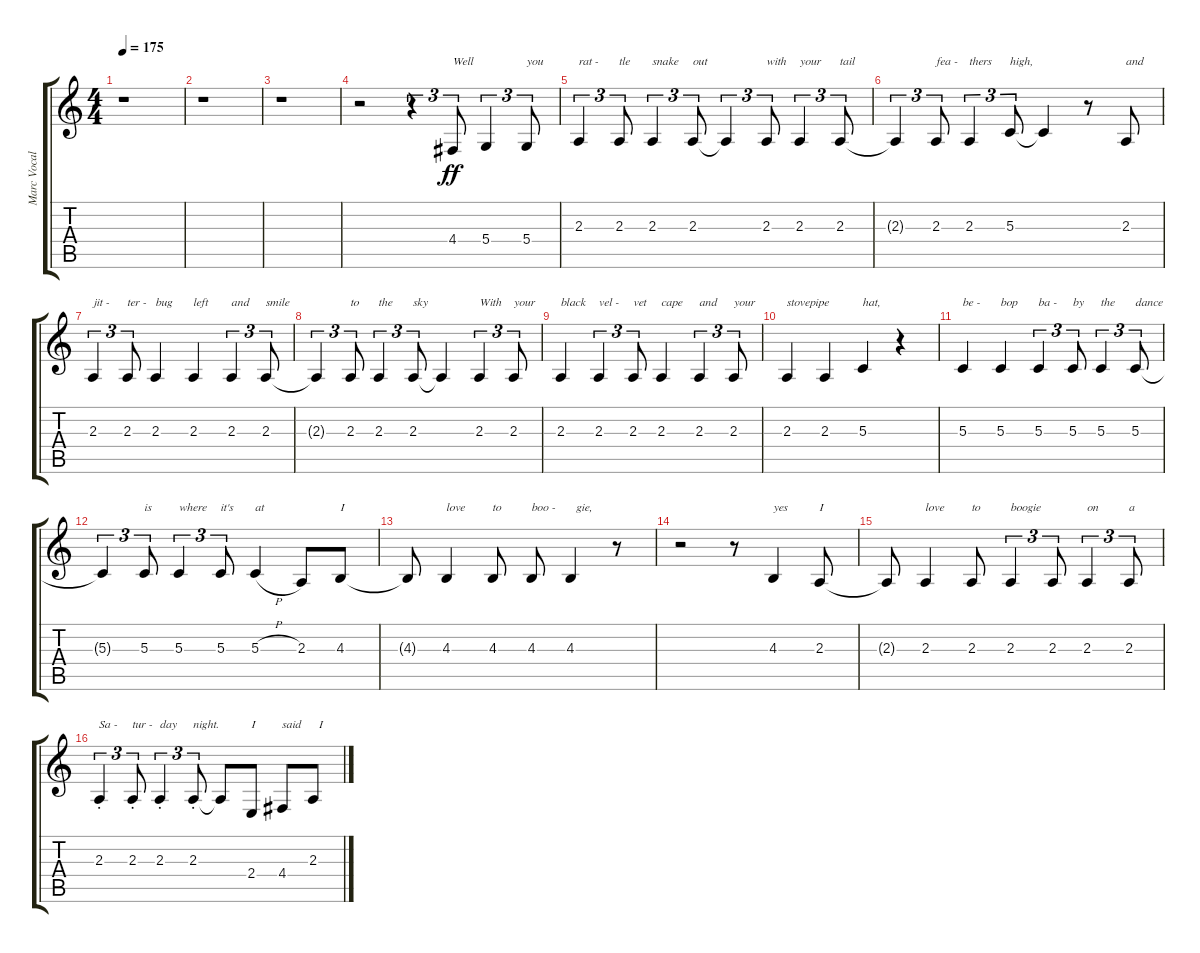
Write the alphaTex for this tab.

\track ("Marc Vocals" "Marc Vocal") {instrument altosax}
\staff {score tabs}
\tuning (E4 B3 G3 D3 A2 E2) {hide}
\ts (4 4)
\tempo 175
\clef g2
\ks c
r.1{dy ff} |
r.1 |
r.1 |
r.2 r.4{tu (3 2)} 4.4.8{tu (3 2) txt "Well"} 5.4.4{tu (3 2)} 5.4.8{tu (3 2) txt "you"} |
2.3.4{tu (3 2) txt "rat -"} 2.3.8{tu (3 2) txt "tle"} 2.3.4{tu (3 2) txt "snake"} 2.3.8{tu (3 2) txt "out"} 2.3{t}.4{tu (3 2) txt " "} 2.3.8{tu (3 2) txt "with"} 2.3.4{tu (3 2) txt "your"} 2.3.8{tu (3 2) txt "tail"} |
2.3{t}.4{tu (3 2) txt " "} 2.3.8{tu (3 2) txt "fea -"} 2.3.4{tu (3 2) txt "thers"} 5.3.8{tu (3 2) txt "high,"} 5.3{t}.4 r.8 2.3.8{txt "and"} |
2.3.4{tu (3 2) txt "jit -"} 2.3.8{tu (3 2) txt "ter -"} 2.3.4{txt "bug"} 2.3.4{txt "left"} 2.3.4{tu (3 2) txt "and"} 2.3.8{tu (3 2) txt "smile"} |
2.3{t}.4{tu (3 2) txt " "} 2.3.8{tu (3 2) txt "to"} 2.3.4{tu (3 2) txt "the"} 2.3.8{tu (3 2) txt "sky"} 2.3{t}.4 2.3.4{tu (3 2) txt "With"} 2.3.8{tu (3 2) txt "your"} |
2.3.4{txt "black"} 2.3.4{tu (3 2) txt "vel -"} 2.3.8{tu (3 2) txt "vet"} 2.3.4{txt "cape"} 2.3.4{tu (3 2) txt "and"} 2.3.8{tu (3 2) txt "your"} |
2.3.4{txt "stovepipe"} 2.3.4{txt " "} 5.3.4{txt "hat,"} r.4 |
5.3.4{txt "be -"} 5.3.4{txt "bop"} 5.3.4{tu (3 2) txt "ba -"} 5.3.8{tu (3 2) txt "by"} 5.3.4{tu (3 2) txt "the"} 5.3.8{tu (3 2) txt "dance"} |
5.3{t}.4{tu (3 2) txt " "} 5.3.8{tu (3 2) txt "is"} 5.3.4{tu (3 2) txt "where"} 5.3.8{tu (3 2) txt "it's"} 5.3{h}.4{txt "at"} 2.3.8{txt " "} 4.3.8{txt "I"} |
4.3{t}.8{txt " "} 4.3.4{txt "love"} 4.3.8{txt "to"} 4.3.8{txt "boo -"} 4.3.4{txt "  gie,"} r.8 |
r.2 r.8 4.3.4{txt "yes"} 2.3.8{txt "I"} |
2.3{t}.8{txt " "} 2.3.4{txt "love "} 2.3.8{txt "to"} 2.3.4{tu (3 2) txt "boogie"} 2.3.8{tu (3 2)} 2.3.4{tu (3 2) txt "on"} 2.3.8{tu (3 2) txt "a"} |
2.3{st}.4{tu (3 2) txt "Sa -"} 2.3{st}.8{tu (3 2) txt "tur -"} 2.3{st}.4{tu (3 2) txt "day"} 2.3{st}.8{tu (3 2) txt "night."} 2.3{t}.8{txt " "} 2.4.8{txt "I"} 4.4.8{txt "said"} 2.3.8{txt "  I"}
